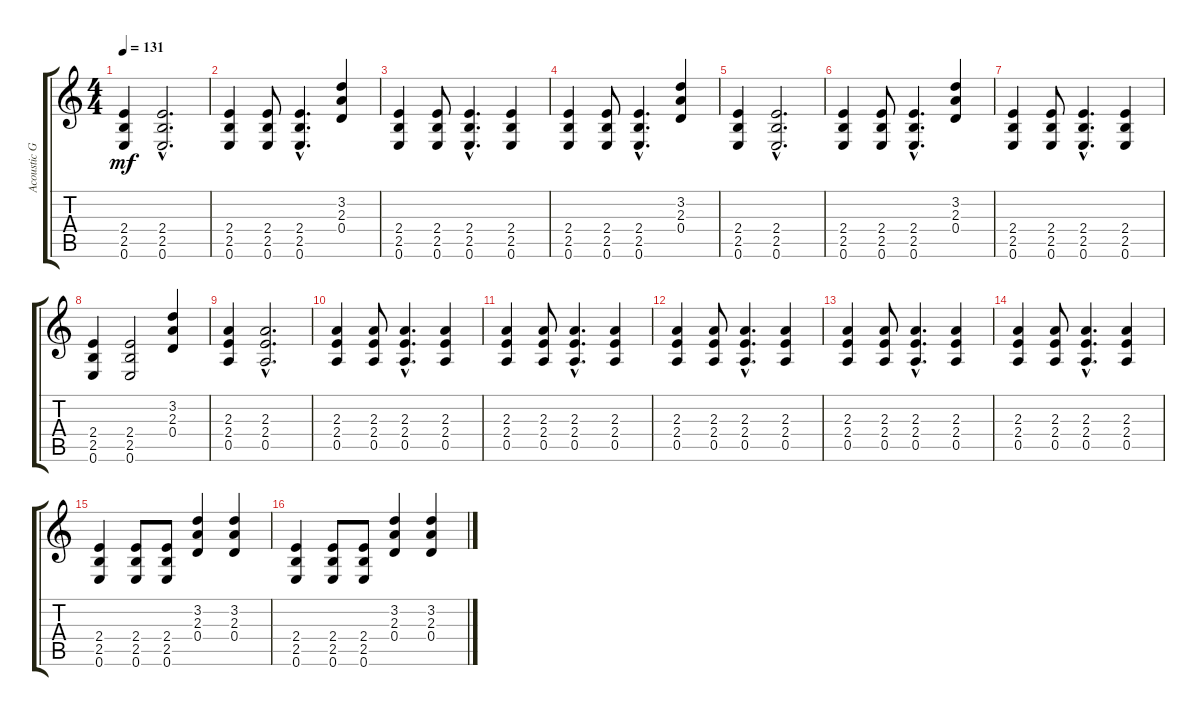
\track ("Acoustic Guitar" "Acoustic G") {instrument acousticguitarsteel}
\staff {score tabs}
\tuning (E4 B3 G3 D3 A2 E2) {hide}
\ts (4 4)
\tempo 131
\clef g2
\ks c
(2.4 2.5 0.6).4{dy mf} (2.4{hac} 2.5{hac} 0.6{hac}).2{d} |
(2.4 2.5 0.6).4 (2.4 2.5 0.6).8 (2.4{hac} 2.5{hac} 0.6{hac}).4{d} (3.2 2.3 0.4).4 |
(2.4 2.5 0.6).4 (2.4 2.5 0.6).8 (2.4{hac} 2.5{hac} 0.6{hac}).4{d} (2.4 2.5 0.6).4 |
(2.4 2.5 0.6).4 (2.4 2.5 0.6).8 (2.4{hac} 2.5{hac} 0.6{hac}).4{d} (3.2 2.3 0.4).4 |
(2.4 2.5 0.6).4 (2.4{hac} 2.5{hac} 0.6{hac}).2{d} |
(2.4 2.5 0.6).4 (2.4 2.5 0.6).8 (2.4{hac} 2.5{hac} 0.6{hac}).4{d} (3.2 2.3 0.4).4 |
(2.4 2.5 0.6).4 (2.4 2.5 0.6).8 (2.4{hac} 2.5{hac} 0.6{hac}).4{d} (2.4 2.5 0.6).4 |
(2.4 2.5 0.6).4 (2.4 2.5 0.6).2 (3.2 2.3 0.4).4 |
(2.3 2.4 0.5).4 (2.3{hac} 2.4{hac} 0.5{hac}).2{d} |
(2.3 2.4 0.5).4 (2.3 2.4 0.5).8 (2.3{hac} 2.4{hac} 0.5{hac}).4{d} (2.3 2.4 0.5).4 |
(2.3 2.4 0.5).4 (2.3 2.4 0.5).8 (2.3{hac} 2.4{hac} 0.5{hac}).4{d} (2.3 2.4 0.5).4 |
(2.3 2.4 0.5).4 (2.3 2.4 0.5).8 (2.3{hac} 2.4{hac} 0.5{hac}).4{d} (2.3 2.4 0.5).4 |
(2.3 2.4 0.5).4 (2.3 2.4 0.5).8 (2.3{hac} 2.4{hac} 0.5{hac}).4{d} (2.3 2.4 0.5).4 |
(2.3 2.4 0.5).4 (2.3 2.4 0.5).8 (2.3{hac} 2.4{hac} 0.5{hac}).4{d} (2.3 2.4 0.5).4 |
(2.4 2.5 0.6).4 (2.4 2.5 0.6).8 (2.4 2.5 0.6).8 (3.2 2.3 0.4).4 (3.2 2.3 0.4).4 |
(2.4 2.5 0.6).4 (2.4 2.5 0.6).8 (2.4 2.5 0.6).8 (3.2 2.3 0.4).4 (3.2 2.3 0.4).4
